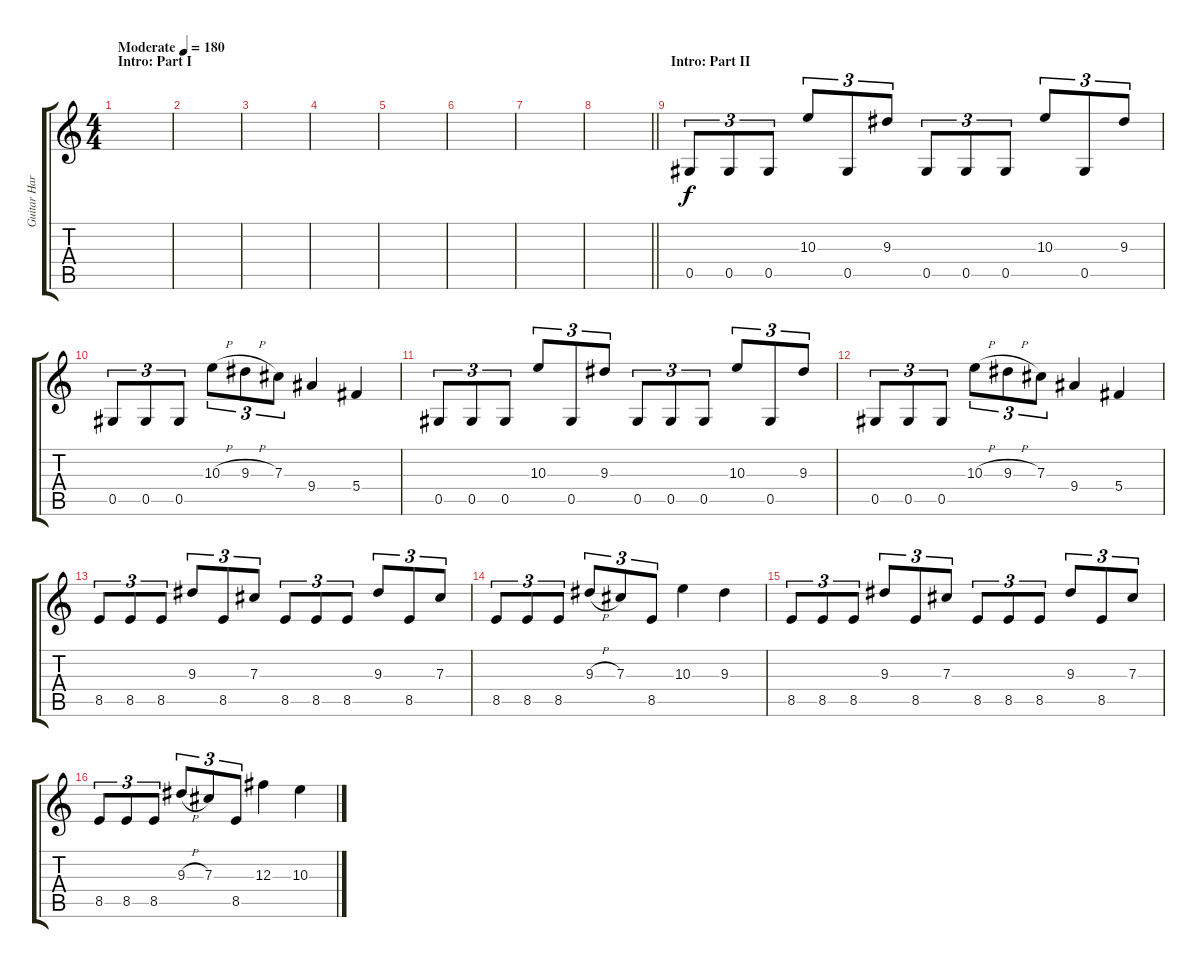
\track ("Guitar Harmonies" "Guitar Har") {instrument distortionguitar}
\staff {score tabs}
\tuning (Eb4 Bb3 Gb3 Db3 Ab2 Eb2) {hide}
\ts (4 4)
\section ("" "Intro: Part I")
\tempo (180 "Moderate")
\clef g2
\ks c
|
|
|
|
|
|
|
\barLineRight lightlight
|
\section ("" "Intro: Part II")
0.5.8{tu (3 2)} 0.5.8{tu (3 2)} 0.5.8{tu (3 2)} 10.3.8{tu (3 2)} 0.5.8{tu (3 2)} 9.3.8{tu (3 2)} 0.5.8{tu (3 2)} 0.5.8{tu (3 2)} 0.5.8{tu (3 2)} 10.3.8{tu (3 2)} 0.5.8{tu (3 2)} 9.3.8{tu (3 2)} |
0.5.8{tu (3 2)} 0.5.8{tu (3 2)} 0.5.8{tu (3 2)} 10.3{h}.8{tu (3 2)} 9.3{h}.8{tu (3 2)} 7.3.8{tu (3 2)} 9.4.4 5.4.4 |
0.5.8{tu (3 2)} 0.5.8{tu (3 2)} 0.5.8{tu (3 2)} 10.3.8{tu (3 2)} 0.5.8{tu (3 2)} 9.3.8{tu (3 2)} 0.5.8{tu (3 2)} 0.5.8{tu (3 2)} 0.5.8{tu (3 2)} 10.3.8{tu (3 2)} 0.5.8{tu (3 2)} 9.3.8{tu (3 2)} |
0.5.8{tu (3 2)} 0.5.8{tu (3 2)} 0.5.8{tu (3 2)} 10.3{h}.8{tu (3 2)} 9.3{h}.8{tu (3 2)} 7.3.8{tu (3 2)} 9.4.4 5.4.4 |
8.5.8{tu (3 2)} 8.5.8{tu (3 2)} 8.5.8{tu (3 2)} 9.3.8{tu (3 2)} 8.5.8{tu (3 2)} 7.3.8{tu (3 2)} 8.5.8{tu (3 2)} 8.5.8{tu (3 2)} 8.5.8{tu (3 2)} 9.3.8{tu (3 2)} 8.5.8{tu (3 2)} 7.3.8{tu (3 2)} |
8.5.8{tu (3 2)} 8.5.8{tu (3 2)} 8.5.8{tu (3 2)} 9.3{h}.8{tu (3 2)} 7.3.8{tu (3 2)} 8.5.8{tu (3 2)} 10.3.4 9.3.4 |
8.5.8{tu (3 2)} 8.5.8{tu (3 2)} 8.5.8{tu (3 2)} 9.3.8{tu (3 2)} 8.5.8{tu (3 2)} 7.3.8{tu (3 2)} 8.5.8{tu (3 2)} 8.5.8{tu (3 2)} 8.5.8{tu (3 2)} 9.3.8{tu (3 2)} 8.5.8{tu (3 2)} 7.3.8{tu (3 2)} |
8.5.8{tu (3 2)} 8.5.8{tu (3 2)} 8.5.8{tu (3 2)} 9.3{h}.8{tu (3 2)} 7.3.8{tu (3 2)} 8.5.8{tu (3 2)} 12.3.4 10.3.4
